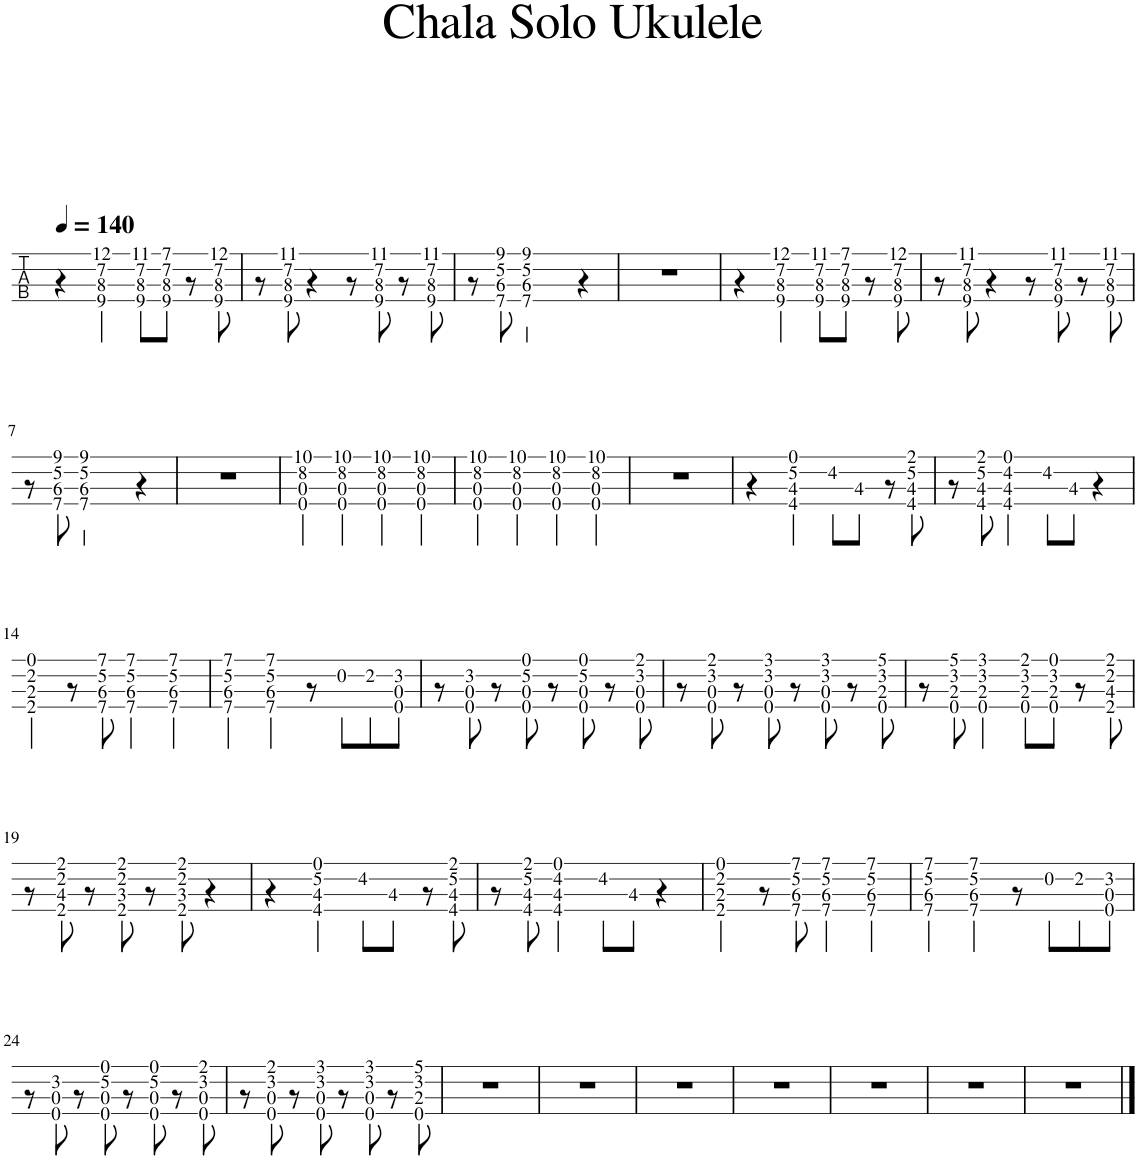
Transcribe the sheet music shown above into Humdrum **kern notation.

**kern
*part1
*staff1
*I"Ukulele
*I'Uk.
*stria4
*
*k[]
*M4/4
*MM140
=1
4r
4ee\ 4g#\ 4b\ 4aa\
8ee\ 8g#\ 8b\ 8gg#\L
8ee\ 8g#\ 8b\ 8ee\J
8r
8ee\ 8g#\ 8b\ 8aa\
=2
8r
8ee\ 8g#\ 8b\ 8gg#\
4r
8r
8ee\ 8g#\ 8b\ 8gg#\
8r
8ee\ 8g#\ 8b\ 8gg#\
=3
8r
8dd\ 8f#\ 8a\ 8ff#\
2dd\ 2f#\ 2a\ 2ff#\
4r
=4
1r
=5
4r
4ee\ 4g#\ 4b\ 4aa\
8ee\ 8g#\ 8b\ 8gg#\L
8ee\ 8g#\ 8b\ 8ee\J
8r
8ee\ 8g#\ 8b\ 8aa\
=6
8r
8ee\ 8g#\ 8b\ 8gg#\
4r
8r
8ee\ 8g#\ 8b\ 8gg#\
8r
8ee\ 8g#\ 8b\ 8gg#\
!!LO:LB:g=z
=7
8r
8dd\ 8f#\ 8a\ 8ff#\
2dd\ 2f#\ 2a\ 2ff#\
4r
=8
1r
=9
4g\ 4c\ 4cc\ 4gg\
4g\ 4c\ 4cc\ 4gg\
4g\ 4c\ 4cc\ 4gg\
4g\ 4c\ 4cc\ 4gg\
=10
4g\ 4c\ 4cc\ 4gg\
4g\ 4c\ 4cc\ 4gg\
4g\ 4c\ 4cc\ 4gg\
4g\ 4c\ 4cc\ 4gg\
=11
1r
=12
4r
4b\ 4e\ 4a\ 4a\
8g#\L
8e\J
8r
8b\ 8e\ 8a\ 8b\
=13
8r
8b\ 8e\ 8a\ 8b\
4b\ 4e\ 4g#\ 4a\
8g#\L
8e\J
4r
!!LO:LB:g=z
=14
4a\ 4d\ 4f#\ 4a\
8r
8dd\ 8f#\ 8a\ 8ee\
4dd\ 4f#\ 4a\ 4ee\
4dd\ 4f#\ 4a\ 4ee\
=15
4dd\ 4f#\ 4a\ 4ee\
4dd\ 4f#\ 4a\ 4ee\
8r
8e\L
8f#\
8g\ 8c\ 8g\J
=16
8r
8g\ 8c\ 8g\
8r
8g\ 8c\ 8a\ 8a\
8r
8g\ 8c\ 8a\ 8a\
8r
8g\ 8c\ 8g\ 8b\
=17
8r
8g\ 8c\ 8g\ 8b\
8r
8g\ 8c\ 8g\ 8cc\
8r
8g\ 8c\ 8g\ 8cc\
8r
8g\ 8d\ 8g\ 8dd\
=18
8r
8g\ 8d\ 8g\ 8dd\
4g\ 4d\ 4g\ 4cc\
8g\ 8d\ 8g\ 8b\L
8g\ 8d\ 8g\ 8a\J
8r
8a\ 8e\ 8f#\ 8b\
!!LO:LB:g=z
=19
8r
8a\ 8e\ 8f#\ 8b\
8r
8a\ 8e-\ 8f#\ 8b\
8r
8a\ 8e-\ 8f#\ 8b\
4r
=20
4r
4b\ 4e\ 4a\ 4a\
8g#\L
8e\J
8r
8b\ 8e\ 8a\ 8b\
=21
8r
8b\ 8e\ 8a\ 8b\
4b\ 4e\ 4g#\ 4a\
8g#\L
8e\J
4r
=22
4a\ 4d\ 4f#\ 4a\
8r
8dd\ 8f#\ 8a\ 8ee\
4dd\ 4f#\ 4a\ 4ee\
4dd\ 4f#\ 4a\ 4ee\
=23
4dd\ 4f#\ 4a\ 4ee\
4dd\ 4f#\ 4a\ 4ee\
8r
8e\L
8f#\
8g\ 8c\ 8g\J
!!LO:LB:g=z
=24
8r
8g\ 8c\ 8g\
8r
8g\ 8c\ 8a\ 8a\
8r
8g\ 8c\ 8a\ 8a\
8r
8g\ 8c\ 8g\ 8b\
=25
8r
8g\ 8c\ 8g\ 8b\
8r
8g\ 8c\ 8g\ 8cc\
8r
8g\ 8c\ 8g\ 8cc\
8r
8g\ 8d\ 8g\ 8dd\
=26
1r
=27
1r
=28
1r
=29
1r
=30
1r
=31
1r
=32
1r
==
*-
